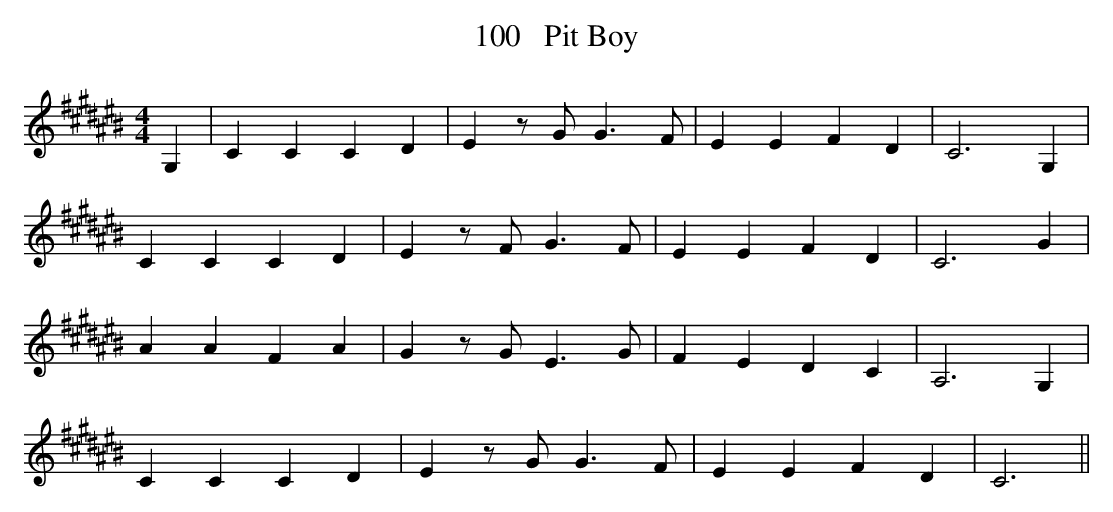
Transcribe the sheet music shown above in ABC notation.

X:1
T:100   Pit Boy
M:4/4
K:C#
G,2|C2 C2 C2 D2|E2 z G G3 F|E2 E2 F2 D2|C6 G,2|
C2 C2 C2 D2|E2 z F G3 F|E2 E2 F2 D2|C6 G2|
A2 A2 F2 A2|G2 z G E3 G|F2 E2 D2 C2|A,6 G,2|
C2 C2 C2 D2|E2 z G G3 F|E2 E2 F2 D2|C6 ||
